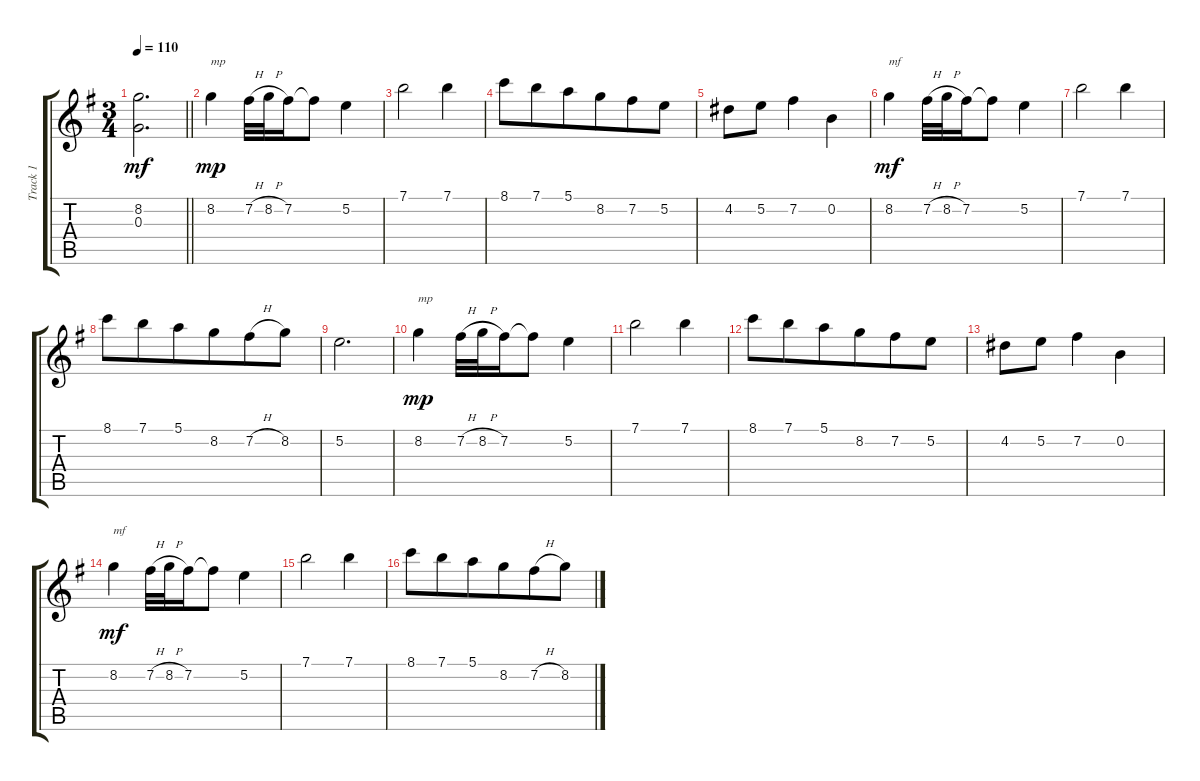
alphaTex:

\track ("Track 1" "Track 1") {instrument acousticguitarnylon}
\staff {score tabs}
\tuning (E4 B3 G3 D3 A2 E2) {hide}
\ts (3 4)
\tempo 110
\clef g2
\barLineRight lightlight
\ks g
(8.2 0.3).2{d dy mf} |
8.2.4{txt "mp" dy mp} 7.2{h}.32 8.2{h}.32 7.2.16 7.2{t}.8 5.2.4 |
7.1.2 7.1.4 |
8.1.8 7.1.8{beam merge} 5.1.8 8.2.8{beam merge} 7.2.8 5.2.8 |
4.2.8 5.2.8 7.2.4 0.2.4 |
8.2.4{txt "mf" dy mf} 7.2{h}.32 8.2{h}.32 7.2.16 7.2{t}.8 5.2.4 |
7.1.2 7.1.4 |
8.1.8 7.1.8{beam merge} 5.1.8 8.2.8{beam merge} 7.2{h}.8 8.2.8 |
5.2.2{d} |
8.2.4{txt "mp" dy mp} 7.2{h}.32 8.2{h}.32 7.2.16 7.2{t}.8 5.2.4 |
7.1.2 7.1.4 |
8.1.8 7.1.8{beam merge} 5.1.8 8.2.8{beam merge} 7.2.8 5.2.8 |
4.2.8 5.2.8 7.2.4 0.2.4 |
8.2.4{txt "mf" dy mf} 7.2{h}.32 8.2{h}.32 7.2.16 7.2{t}.8 5.2.4 |
7.1.2 7.1.4 |
8.1.8 7.1.8{beam merge} 5.1.8 8.2.8{beam merge} 7.2{h}.8 8.2.8
